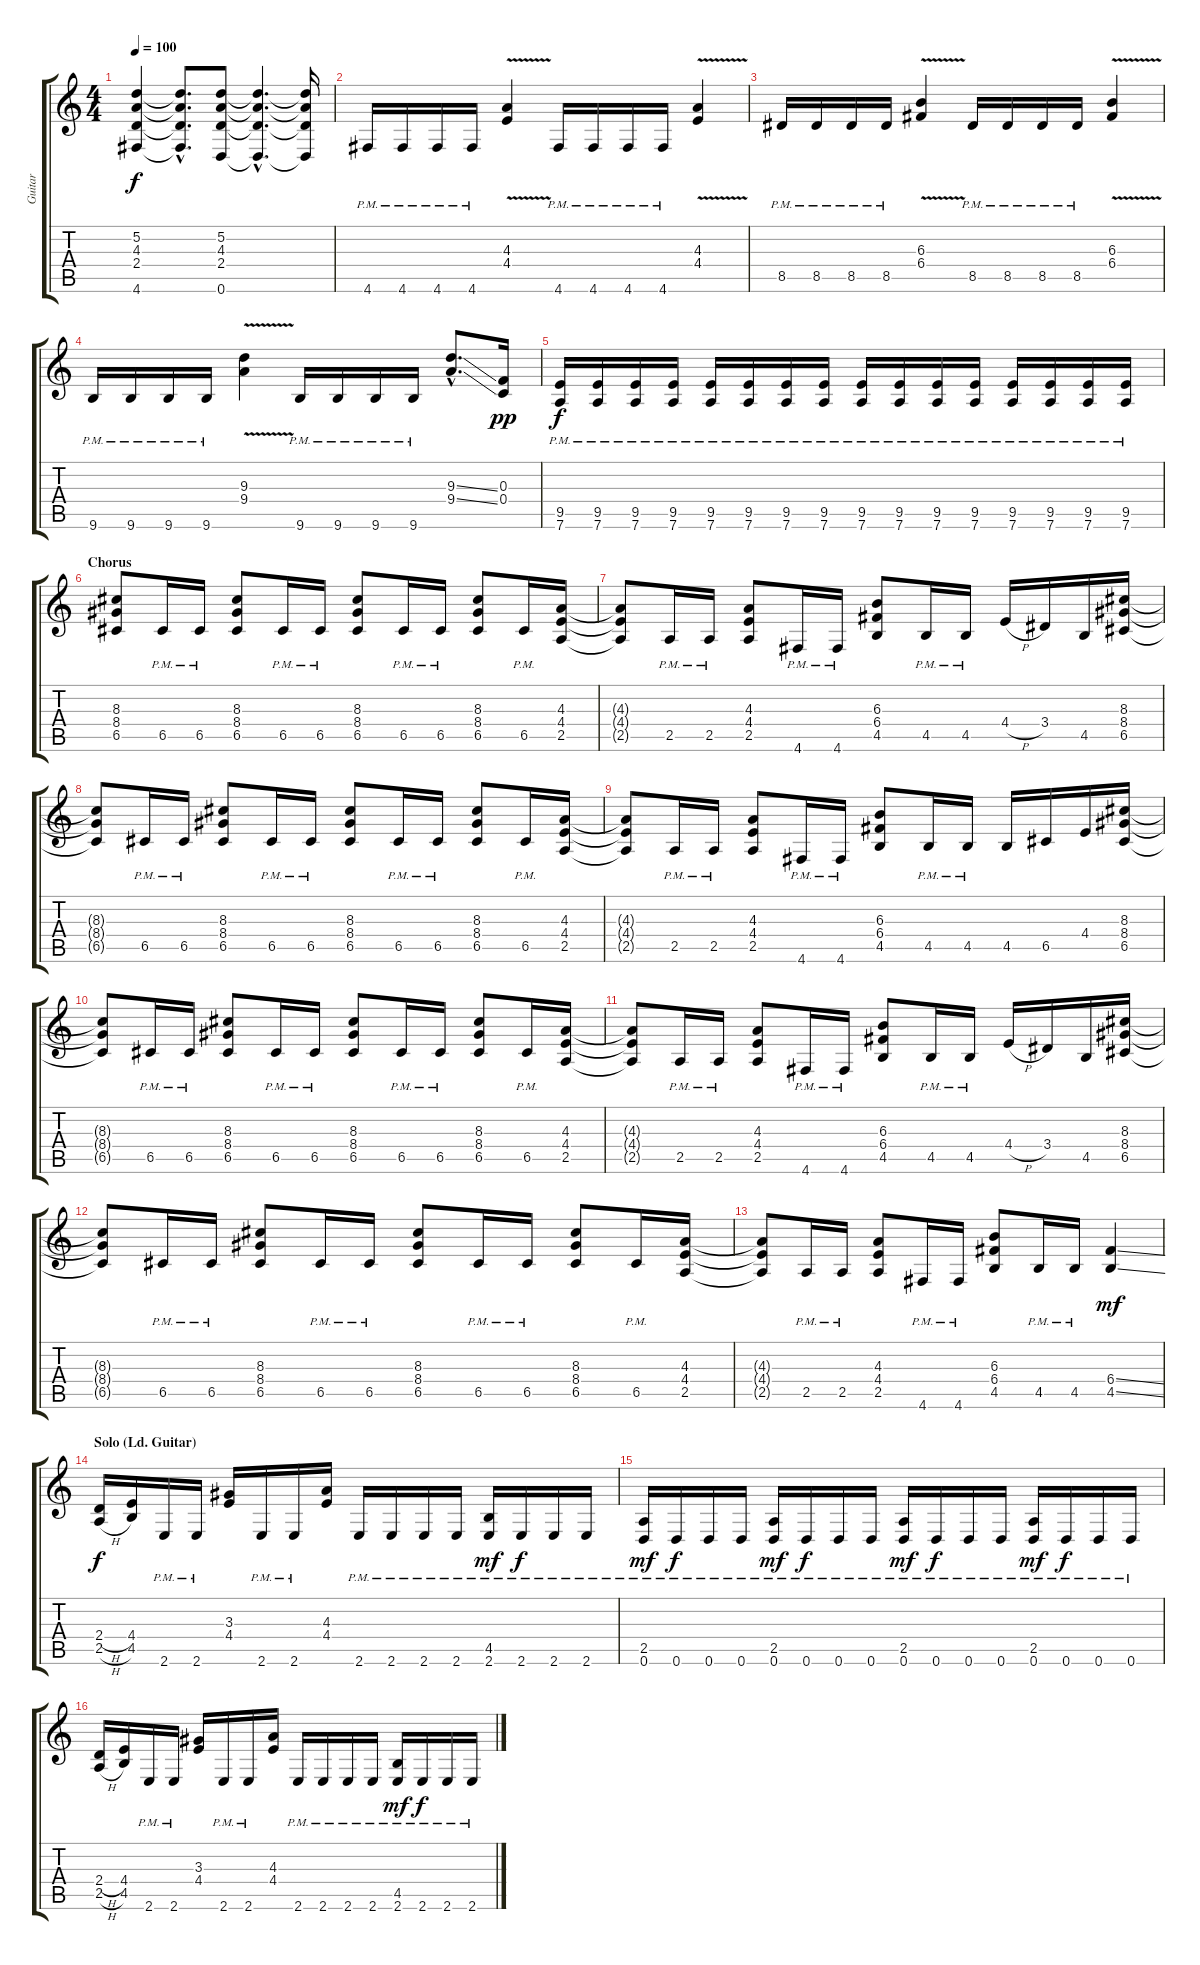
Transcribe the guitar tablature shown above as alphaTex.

\track ("Guitar" "Guitar") {instrument distortionguitar}
\staff {score tabs}
\tuning (D4 A3 F3 C3 G2 D2) {hide}
\ts (4 4)
\tempo 100
\clef g2
\ks c
(5.2{t} 4.3{t} 2.4{t} 4.6{t}).4{dy f} (5.2{hac t} 4.3{hac t} 2.4{hac t} 4.6{hac t}).8{d} (5.2 4.3 2.4 0.6).8 (5.2{hac t} 4.3{hac t} 2.4{hac t} 0.6{hac t}).4{d} (5.2{t} 4.3{t} 2.4{t} 0.6{t}).16 |
4.6{pm}.16 4.6{pm}.16 4.6{pm}.16 4.6{pm}.16 (4.3{v} 4.4{v}).4 4.6{pm}.16 4.6{pm}.16 4.6{pm}.16 4.6{pm}.16 (4.3{v} 4.4{v}).4 |
8.5{pm}.16 8.5{pm}.16 8.5{pm}.16 8.5{pm}.16 (6.3{v} 6.4{v}).4 8.5{pm}.16 8.5{pm}.16 8.5{pm}.16 8.5{pm}.16 (6.3{v} 6.4{v}).4 |
9.6{pm}.16 9.6{pm}.16 9.6{pm}.16 9.6{pm}.16 (9.3{v} 9.4{v}).4 9.6{pm}.16 9.6{pm}.16 9.6{pm}.16 9.6{pm}.16 (9.3{ss hac} 9.4{ss hac}).8{d} (0.3 0.4).16{dy pp} |
(9.5 7.6{pm}).16{dy f} (9.5 7.6{pm}).16 (9.5 7.6{pm}).16 (9.5 7.6{pm}).16 (9.5 7.6{pm}).16 (9.5 7.6{pm}).16 (9.5 7.6{pm}).16 (9.5 7.6{pm}).16 (9.5 7.6{pm}).16 (9.5 7.6{pm}).16 (9.5 7.6{pm}).16 (9.5 7.6{pm}).16 (9.5 7.6{pm}).16 (9.5 7.6{pm}).16 (9.5 7.6{pm}).16 (9.5 7.6{pm}).16 |
\section ("" "Chorus")
(8.3 8.4 6.5).8 6.5{pm}.16 6.5{pm}.16 (8.3 8.4 6.5).8 6.5{pm}.16 6.5{pm}.16 (8.3 8.4 6.5).8 6.5{pm}.16 6.5{pm}.16 (8.3 8.4 6.5).8 6.5{pm}.16 (4.3 4.4 2.5).16 |
(4.3{t} 4.4{t} 2.5{t}).8 2.5{pm}.16 2.5{pm}.16 (4.3 4.4 2.5).8 4.6{pm}.16 4.6{pm}.16 (6.3 6.4 4.5).8 4.5{pm}.16 4.5{pm}.16 4.4{h}.16 3.4.16 4.5.16 (8.3 8.4 6.5).16 |
(8.3{t} 8.4{t} 6.5{t}).8 6.5{pm}.16 6.5{pm}.16 (8.3 8.4 6.5).8 6.5{pm}.16 6.5{pm}.16 (8.3 8.4 6.5).8 6.5{pm}.16 6.5{pm}.16 (8.3 8.4 6.5).8 6.5{pm}.16 (4.3 4.4 2.5).16 |
(4.3{t} 4.4{t} 2.5{t}).8 2.5{pm}.16 2.5{pm}.16 (4.3 4.4 2.5).8 4.6{pm}.16 4.6{pm}.16 (6.3 6.4 4.5).8 4.5{pm}.16 4.5{pm}.16 4.5.16 6.5.16 4.4.16 (8.3 8.4 6.5).16 |
(8.3{t} 8.4{t} 6.5{t}).8 6.5{pm}.16 6.5{pm}.16 (8.3 8.4 6.5).8 6.5{pm}.16 6.5{pm}.16 (8.3 8.4 6.5).8 6.5{pm}.16 6.5{pm}.16 (8.3 8.4 6.5).8 6.5{pm}.16 (4.3 4.4 2.5).16 |
(4.3{t} 4.4{t} 2.5{t}).8 2.5{pm}.16 2.5{pm}.16 (4.3 4.4 2.5).8 4.6{pm}.16 4.6{pm}.16 (6.3 6.4 4.5).8 4.5{pm}.16 4.5{pm}.16 4.4{h}.16 3.4.16 4.5.16 (8.3 8.4 6.5).16 |
(8.3{t} 8.4{t} 6.5{t}).8 6.5{pm}.16 6.5{pm}.16 (8.3 8.4 6.5).8 6.5{pm}.16 6.5{pm}.16 (8.3 8.4 6.5).8 6.5{pm}.16 6.5{pm}.16 (8.3 8.4 6.5).8 6.5{pm}.16 (4.3 4.4 2.5).16 |
(4.3{t} 4.4{t} 2.5{t}).8 2.5{pm}.16 2.5{pm}.16 (4.3 4.4 2.5).8 4.6{pm}.16 4.6{pm}.16 (6.3 6.4 4.5).8 4.5{pm}.16 4.5{pm}.16 (6.4{ss} 4.5{ss}).4{dy mf} |
\section ("" "Solo (Ld. Guitar)")
(2.4{h} 2.5{h}).16{dy f volume 12 balance 6} (4.4 4.5).16 2.6{pm}.16 2.6{pm}.16 (3.3 4.4).16 2.6{pm}.16 2.6{pm}.16 (4.3 4.4).16 2.6{pm}.16 2.6{pm}.16 2.6{pm}.16 2.6{pm}.16 (4.5 2.6{pm}).16{dy mf} 2.6{pm}.16{dy f} 2.6{pm}.16 2.6{pm}.16 |
(2.5 0.6{pm}).16{dy mf} 0.6{pm}.16{dy f} 0.6{pm}.16 0.6{pm}.16 (2.5 0.6{pm}).16{dy mf} 0.6{pm}.16{dy f} 0.6{pm}.16 0.6{pm}.16 (2.5 0.6{pm}).16{dy mf} 0.6{pm}.16{dy f} 0.6{pm}.16 0.6{pm}.16 (2.5 0.6{pm}).16{dy mf} 0.6{pm}.16{dy f} 0.6{pm}.16 0.6{pm}.16 |
(2.4{h} 2.5{h}).16 (4.4 4.5).16 2.6{pm}.16 2.6{pm}.16 (3.3 4.4).16 2.6{pm}.16 2.6{pm}.16 (4.3 4.4).16 2.6{pm}.16 2.6{pm}.16 2.6{pm}.16 2.6{pm}.16 (4.5 2.6{pm}).16{dy mf} 2.6{pm}.16{dy f} 2.6{pm}.16 2.6{pm}.16
